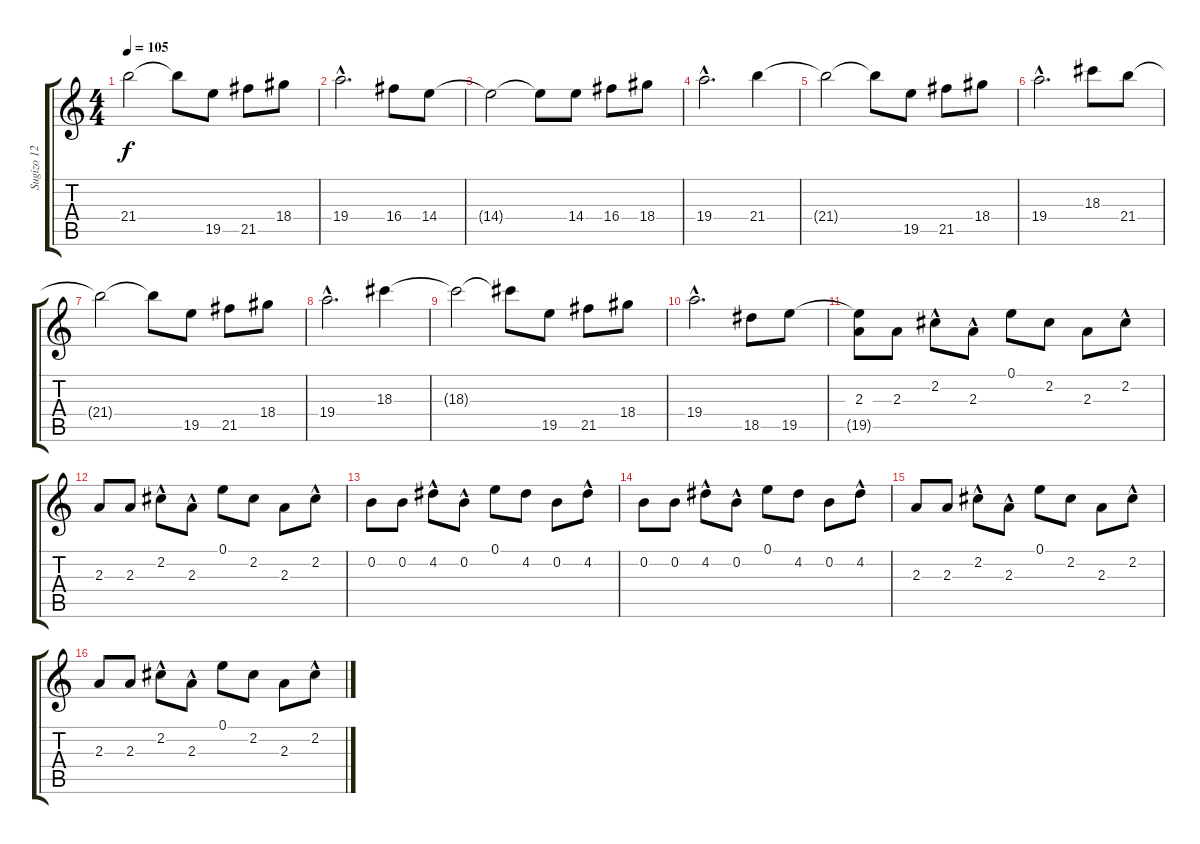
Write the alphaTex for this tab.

\track ("Sugizo 12 String" "Sugizo 12 ") {instrument overdrivenguitar}
\staff {score tabs}
\tuning (E4 B3 G3 D3 A2 E2) {hide}
\ts (4 4)
\tempo 105
\clef g2
\ks c
21.4{t}.2{dy f} 21.4{t}.8 19.5.8 21.5.8 18.4.8 |
19.4{hac}.2{d} 16.4.8 14.4.8 |
14.4{t}.2 14.4{t}.8 14.4.8 16.4.8 18.4.8 |
19.4{hac}.2{d} 21.4.4 |
21.4{t}.2 21.4{t}.8 19.5.8 21.5.8 18.4.8 |
19.4{hac}.2{d} 18.3.8 21.4.8 |
21.4{t}.2 21.4{t}.8 19.5.8 21.5.8 18.4.8 |
19.4{hac}.2{d} 18.3.4 |
18.3{t}.2 18.3{t}.8 19.5.8 21.5.8 18.4.8 |
19.4{hac}.2{d} 18.5.8 19.5.8 |
(2.3 19.5{t}).8{volume 9} 2.3.8 2.2{hac}.8 2.3{hac}.8 0.1.8 2.2.8 2.3.8 2.2{hac}.8 |
2.3.8 2.3.8 2.2{hac}.8 2.3{hac}.8 0.1.8 2.2.8 2.3.8 2.2{hac}.8 |
0.2.8 0.2.8 4.2{hac}.8 0.2{hac}.8 0.1.8 4.2.8 0.2.8 4.2{hac}.8 |
0.2.8 0.2.8 4.2{hac}.8 0.2{hac}.8 0.1.8 4.2.8 0.2.8 4.2{hac}.8 |
2.3.8 2.3.8 2.2{hac}.8 2.3{hac}.8 0.1.8 2.2.8 2.3.8 2.2{hac}.8 |
2.3.8 2.3.8 2.2{hac}.8 2.3{hac}.8 0.1.8 2.2.8 2.3.8 2.2{hac}.8
